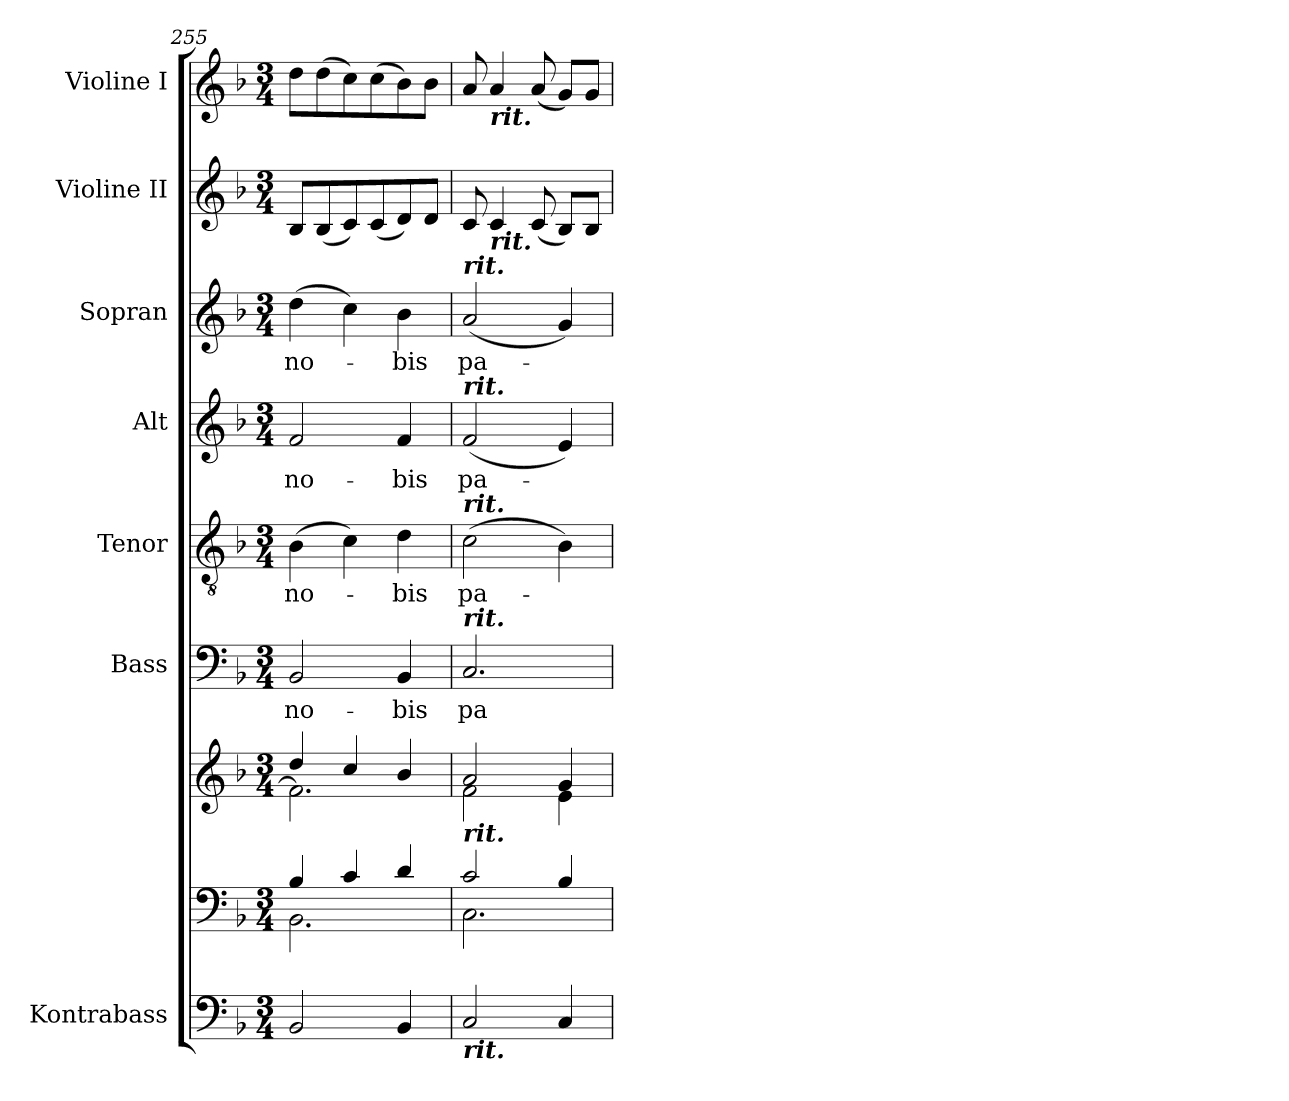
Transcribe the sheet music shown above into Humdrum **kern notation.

**kern	**kern	**kern	**kern	**text	**kern	**text	**kern	**text	**kern	**text	**kern	**kern
*part8	*part7	*part7	*part6	*part6	*part5	*part5	*part4	*part4	*part3	*part3	*part2	*part1
*staff9	*staff8	*staff7	*staff6	*staff6	*staff5	*staff5	*staff4	*staff4	*staff3	*staff3	*staff2	*staff1
*I"Kontrabass	*	*	*I"Bass	*	*I"Tenor	*	*I"Alt	*	*I"Sopran	*	*I"Violine II	*I"Violine I
*I'Kb.	*	*	*I'B.	*	*I'T.	*	*I'A.	*	*I'S.	*	*I'Vl. II	*I'Vl. I
*clefF4	*clefF4	*clefG2	*clefF4	*	*clefGv2	*	*clefG2	*	*clefG2	*	*clefG2	*clefG2
*ITrd7c12	*	*	*	*	*	*	*	*	*	*	*	*
*k[b-]	*k[b-]	*k[b-]	*k[b-]	*	*k[b-]	*	*k[b-]	*	*k[b-]	*	*k[b-]	*k[b-]
*F:	*F:	*F:	*F:	*	*F:	*	*F:	*	*F:	*	*F:	*F:
*M3/4	*M3/4	*M3/4	*M3/4	*	*M3/4	*	*M3/4	*	*M3/4	*	*M3/4	*M3/4
=255	=255	=255	=255	=255	=255	=255	=255	=255	=255	=255	=255	=255
*	*^	*^	*	*	*	*	*	*	*	*	*	*
!	!	!	!	!	!	!LO:LY:b	!	!LO:LY:b	!	!LO:LY:b	!	!LO:LY:b	!	!
2BBB-/	4B-/	2.BB-\	4dd/	2.f\]	2BB-/	no-	(>4B-\	no-	2f/	no-	(>4dd\	no-	8B-/L	8dd\L
.	.	.	.	.	.	.	.	.	.	.	.	.	(<8B-/	(>8dd\
.	4c/	.	4cc/	.	.	.	4c\)	.	.	.	4cc\)	.	8c/)	8cc\)
.	.	.	.	.	.	.	.	.	.	.	.	.	(<8c/	(>8cc\
!	!	!	!	!	!	!LO:LY:b	!	!LO:LY:b	!	!LO:LY:b	!	!LO:LY:b	!	!
4BBB-/	4d/	.	4b-/	.	4BB-/	-bis	4d\	-bis	4f/	-bis	4b-\	-bis	8d/)	8b-\)
.	.	.	.	.	.	.	.	.	.	.	.	.	8d/J	8b-\J
=256	=256	=256	=256	=256	=256	=256	=256	=256	=256	=256	=256	=256	=256	=256
!	!	!	!	!	!	!	!	!	!	!	!LO:TX:a:Bi:t=rit.	!	!	!
!	!	!	!	!	!	!	!	!	!LO:TX:a:Bi:t=rit.	!	!	!	!	!
!	!	!	!	!	!	!	!LO:TX:a:Bi:t=rit.	!	!	!	!	!	!	!
!	!	!	!	!	!LO:TX:a:Bi:t=rit.	!	!	!	!	!	!	!	!	!
!	!	!	!LO:TX:b:Bi:t=rit.	!	!	!	!	!	!	!	!	!	!	!
!LO:TX:b:Bi:t=rit.	!	!	!	!	!	!	!	!	!	!	!	!	!	!
!	!	!	!	!	!	!LO:LY:b	!	!LO:LY:b	!	!LO:LY:b	!	!LO:LY:b	!	!
2CC/	2c/	2.C\	2a/	2f\	2.C/	pa-	(>2c\	pa-	(<2f/	pa-	(<2a/	pa-	8c/	8a/
!	!	!	!	!	!	!	!	!	!	!	!	!	!	!LO:TX:b:Bi:t=rit.
!	!	!	!	!	!	!	!	!	!	!	!	!	!LO:TX:b:Bi:t=rit.	!
.	.	.	.	.	.	.	.	.	.	.	.	.	4c/	4a/
.	.	.	.	.	.	.	.	.	.	.	.	.	(<8c/	(<8a/
4CC/	4B-/	.	4g/	4e\	.	.	4B-\)	.	4e/)	.	4g/)	.	8B-/L)	8g/L)
.	.	.	.	.	.	.	.	.	.	.	.	.	8B-/J	8g/J
*	*v	*v	*	*	*	*	*	*	*	*	*	*	*	*
*	*	*v	*v	*	*	*	*	*	*	*	*	*	*
=	=	=	=	=	=	=	=	=	=	=	=	=
*-	*-	*-	*-	*-	*-	*-	*-	*-	*-	*-	*-	*-
